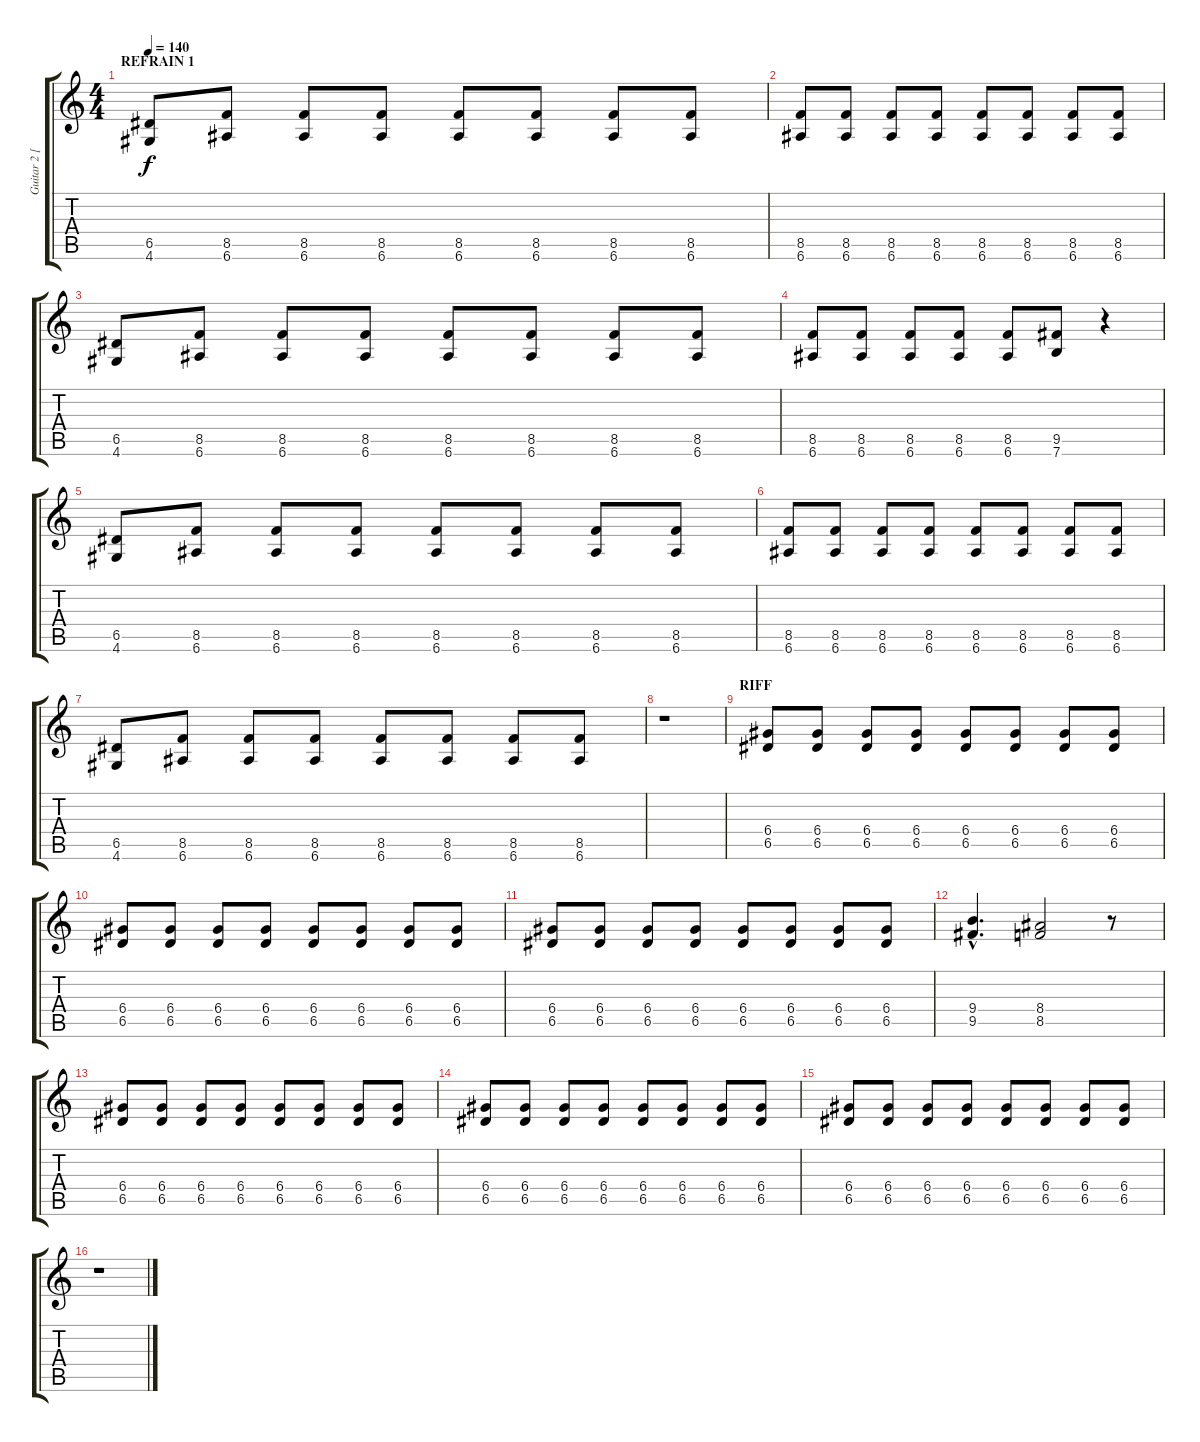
\track ("Guitar 2 [Solo]" "Guitar 2 [") {instrument distortionguitar}
\staff {score tabs}
\tuning (E4 B3 G3 D3 A2 E2) {hide}
\ts (4 4)
\section ("" "REFRAIN 1")
\tempo 140
\clef g2
\ks c
(6.5 4.6).8{dy f} (8.5 6.6).8 (8.5 6.6).8 (8.5 6.6).8 (8.5 6.6).8 (8.5 6.6).8 (8.5 6.6).8 (8.5 6.6).8 |
(8.5 6.6).8 (8.5 6.6).8 (8.5 6.6).8 (8.5 6.6).8 (8.5 6.6).8 (8.5 6.6).8 (8.5 6.6).8 (8.5 6.6).8 |
(6.5 4.6).8 (8.5 6.6).8 (8.5 6.6).8 (8.5 6.6).8 (8.5 6.6).8 (8.5 6.6).8 (8.5 6.6).8 (8.5 6.6).8 |
(8.5 6.6).8 (8.5 6.6).8 (8.5 6.6).8 (8.5 6.6).8 (8.5 6.6).8 (9.5 7.6).8 r.4 |
(6.5 4.6).8 (8.5 6.6).8 (8.5 6.6).8 (8.5 6.6).8 (8.5 6.6).8 (8.5 6.6).8 (8.5 6.6).8 (8.5 6.6).8 |
(8.5 6.6).8 (8.5 6.6).8 (8.5 6.6).8 (8.5 6.6).8 (8.5 6.6).8 (8.5 6.6).8 (8.5 6.6).8 (8.5 6.6).8 |
(6.5 4.6).8 (8.5 6.6).8 (8.5 6.6).8 (8.5 6.6).8 (8.5 6.6).8 (8.5 6.6).8 (8.5 6.6).8 (8.5 6.6).8 |
r.1 |
\section ("" "RIFF")
(6.4 6.5).8 (6.4 6.5).8 (6.4 6.5).8 (6.4 6.5).8 (6.4 6.5).8 (6.4 6.5).8 (6.4 6.5).8 (6.4 6.5).8 |
(6.4 6.5).8 (6.4 6.5).8 (6.4 6.5).8 (6.4 6.5).8 (6.4 6.5).8 (6.4 6.5).8 (6.4 6.5).8 (6.4 6.5).8 |
(6.4 6.5).8 (6.4 6.5).8 (6.4 6.5).8 (6.4 6.5).8 (6.4 6.5).8 (6.4 6.5).8 (6.4 6.5).8 (6.4 6.5).8 |
(9.4{hac} 9.5{hac}).4{d} (8.4 8.5).2 r.8 |
(6.4 6.5).8 (6.4 6.5).8 (6.4 6.5).8 (6.4 6.5).8 (6.4 6.5).8 (6.4 6.5).8 (6.4 6.5).8 (6.4 6.5).8 |
(6.4 6.5).8 (6.4 6.5).8 (6.4 6.5).8 (6.4 6.5).8 (6.4 6.5).8 (6.4 6.5).8 (6.4 6.5).8 (6.4 6.5).8 |
(6.4 6.5).8 (6.4 6.5).8 (6.4 6.5).8 (6.4 6.5).8 (6.4 6.5).8 (6.4 6.5).8 (6.4 6.5).8 (6.4 6.5).8 |
r.1
